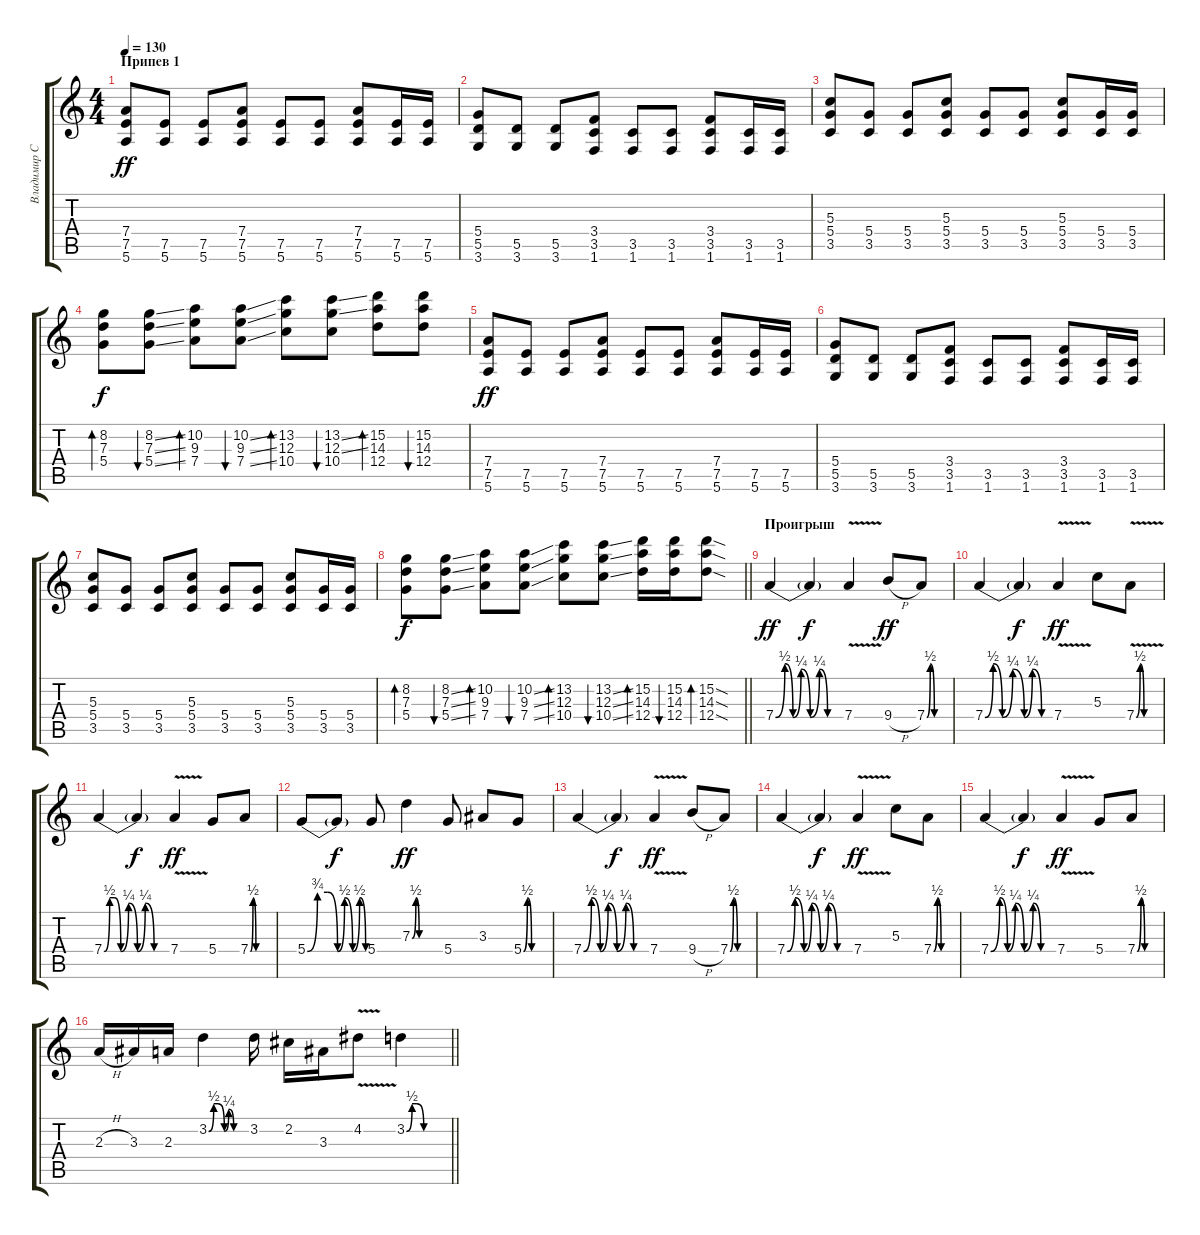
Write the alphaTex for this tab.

\track ("Владимир Стрелов" "Владимир С") {instrument distortionguitar bank 20}
\staff {score tabs}
\tuning (E4 B3 G3 D3 A2 E2) {hide}
\ts (4 4)
\section ("" "Припев 1")
\tempo 130
\clef g2
\ks c
(7.4 7.5 5.6).8{dy ff} (7.5 5.6).8 (7.5 5.6).8 (7.4 7.5 5.6).8 (7.5 5.6).8 (7.5 5.6).8 (7.4 7.5 5.6).8 (7.5 5.6).16 (7.5 5.6).16 |
(5.4 5.5 3.6).8 (5.5 3.6).8 (5.5 3.6).8 (3.4 3.5 1.6).8 (3.5 1.6).8 (3.5 1.6).8 (3.4 3.5 1.6).8 (3.5 1.6).16 (3.5 1.6).16 |
(5.3 5.4 3.5).8 (5.4 3.5).8 (5.4 3.5).8 (5.3 5.4 3.5).8 (5.4 3.5).8 (5.4 3.5).8 (5.3 5.4 3.5).8 (5.4 3.5).16 (5.4 3.5).16 |
(8.2 7.3 5.4).8{bd 60 dy f} (8.2{ss} 7.3{ss} 5.4{ss}).8{bu 60} (10.2 9.3 7.4).8{bd 60} (10.2{ss} 9.3{ss} 7.4{ss}).8{bu 60} (13.2 12.3 10.4).8{bd 60} (13.2{ss} 12.3{ss} 10.4).8{bu 60} (15.2 14.3 12.4).8{bd 60} (15.2 14.3 12.4).8{bu 60} |
(7.4 7.5 5.6).8{dy ff} (7.5 5.6).8 (7.5 5.6).8 (7.4 7.5 5.6).8 (7.5 5.6).8 (7.5 5.6).8 (7.4 7.5 5.6).8 (7.5 5.6).16 (7.5 5.6).16 |
(5.4 5.5 3.6).8 (5.5 3.6).8 (5.5 3.6).8 (3.4 3.5 1.6).8 (3.5 1.6).8 (3.5 1.6).8 (3.4 3.5 1.6).8 (3.5 1.6).16 (3.5 1.6).16 |
(5.3 5.4 3.5).8 (5.4 3.5).8 (5.4 3.5).8 (5.3 5.4 3.5).8 (5.4 3.5).8 (5.4 3.5).8 (5.3 5.4 3.5).8 (5.4 3.5).16 (5.4 3.5).16 |
\barLineRight lightlight
(8.2 7.3 5.4).8{bd 60 dy f} (8.2{ss} 7.3{ss} 5.4{ss}).8{bu 60} (10.2 9.3 7.4).8{bd 60} (10.2{ss} 9.3{ss} 7.4{ss}).8{bu 60} (13.2 12.3 10.4).8{bd 60} (13.2{ss} 12.3{ss} 10.4{ss}).8{bu 60} (15.2 14.3 12.4).16{bd 60} (15.2 14.3 12.4).16{bu 60} (15.2{sod} 14.3{sod} 12.4{sod}).8{bd 60} |
\section ("" "Проигрыш")
7.4{be (custom 0 0 8 2 15 0 22 1 30 0 38 1 45 0 60 0)}.4{dy ff} 7.4{t}.4{dy f} 7.4{v}.4 9.4{h}.8{dy ff} 7.4{be (custom 0 0 9 2 20 0 60 0)}.8 |
7.4{be (custom 0 0 7 2 15 0 24 1 34 0 41 1 49 0 60 0)}.4 7.4{t}.4{dy f} 7.4{v}.4{dy ff} 5.3.8 7.4{be (custom 0 0 10 2 20 0 60 0) v}.8 |
7.4{be (custom 0 0 5 2 9 2 15 0 22 1 30 0 37 1 45 0 60 0)}.4 7.4{t}.4{dy f} 7.4{v}.4{dy ff} 5.4.8 7.4{be (custom 0 0 7 2 15 0 60 0)}.8 |
5.4{be (custom 0 0 10 3 20 3 30 0 37 2 45 0 52 2 58 0 60 0)}.8 5.4{t}.8{dy f} 5.4.8 7.3{be (custom 0 0 8 2 15 0 60 0)}.4{dy ff} 5.4.8 3.3.8 5.4{be (custom 0 0 9 2 19 0 60 0)}.8 |
7.4{be (custom 0 0 7 2 15 0 22 1 30 0 38 1 45 0 60 0)}.4 7.4{t}.4{dy f} 7.4{v}.4{dy ff} 9.4{h}.8 7.4{be (custom 0 0 9 2 20 0 60 0)}.8 |
7.4{be (custom 0 0 7 2 15 0 22 1 30 0 37 1 45 0 60 0)}.4 7.4{t}.4{dy f} 7.4{v}.4{dy ff} 5.3.8 7.4{be (custom 0 0 10 2 20 0 60 0)}.8 |
7.4{be (custom 0 0 8 2 15 0 22 1 30 0 38 1 45 0 60 0)}.4 7.4{t}.4{dy f} 7.4{v}.4{dy ff} 5.4.8 7.4{be (custom 0 0 10 2 20 0 60 0)}.8 |
\barLineRight lightlight
2.3{h}.16 3.3.16 2.3.16 3.2{be (custom 0 0 8 2 15 2 25 0 32 1 40 0 60 0)}.4 3.2.16 2.2.16 3.3.16 4.2{v}.8 3.2{be (custom 0 0 8 2 15 2 25 0 60 0)}.4
